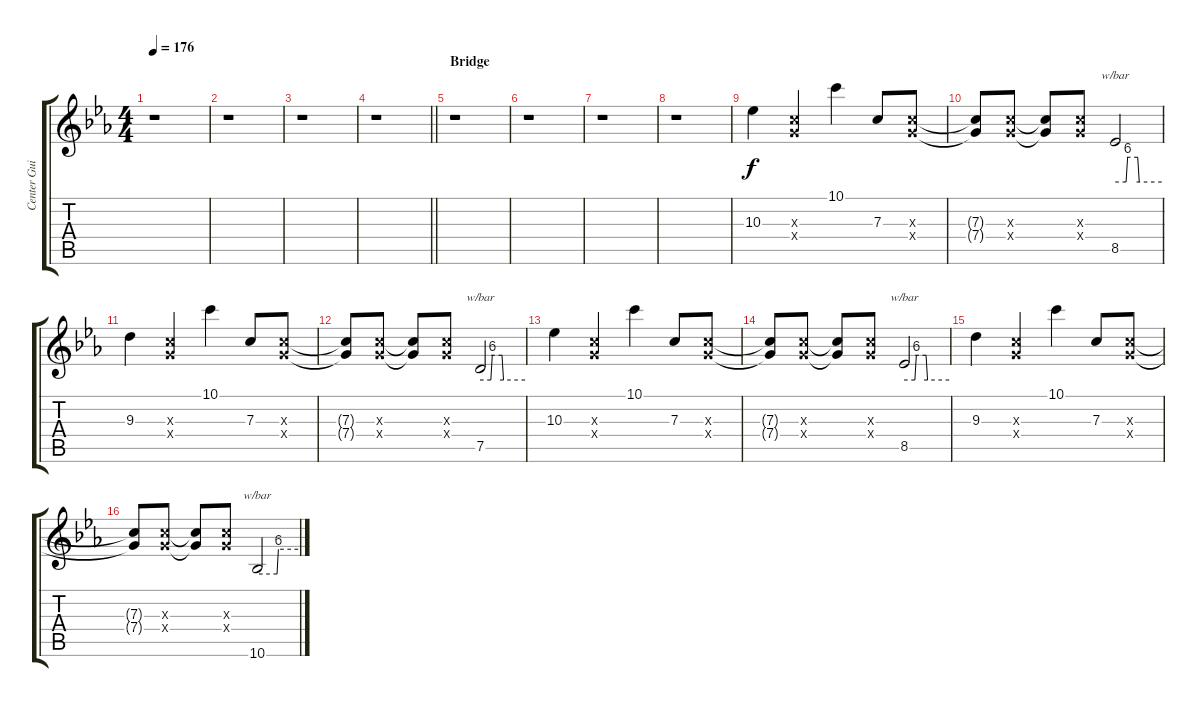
\track ("Center Guitar" "Center Gui") {instrument overdrivenguitar}
\staff {score tabs}
\tuning (D4 A3 F3 C3 G2 C2) {hide}
\ts (4 4)
\tempo 176
\clef g2
\ks eb
r.1{dy f} |
r.1 |
r.1 |
\barLineRight lightlight
r.1 |
\section ("" "Bridge")
r.1 |
r.1 |
r.1 |
r.1 |
10.3.4 (7.3{x} 7.4{x}).4 10.1.4 7.3.8 (7.3{x} 7.4{x}).8 |
(7.3{t} 7.4{t}).8 (7.3{x} 7.4{x}).8 (7.3{t} 7.4{t}).8 (7.3{x} 7.4{x}).8 8.5.2{tbe (custom default 0 0 14 0 16 24 29 24 31 0 60 0)} |
9.3.4 (7.3{x} 7.4{x}).4 10.1.4 7.3.8 (7.3{x} 7.4{x}).8 |
(7.3{t} 7.4{t}).8 (7.3{x} 7.4{x}).8 (7.3{t} 7.4{t}).8 (7.3{x} 7.4{x}).8 7.5.2{tbe (custom default 0 0 14 0 16 24 29 24 31 0 60 0)} |
10.3.4 (7.3{x} 7.4{x}).4 10.1.4 7.3.8 (7.3{x} 7.4{x}).8 |
(7.3{t} 7.4{t}).8 (7.3{x} 7.4{x}).8 (7.3{t} 7.4{t}).8 (7.3{x} 7.4{x}).8 8.5.2{tbe (custom default 0 0 14 0 16 24 29 24 31 0 60 0)} |
9.3.4 (7.3{x} 7.4{x}).4 10.1.4 7.3.8 (7.3{x} 7.4{x}).8 |
(7.3{t} 7.4{t}).8 (7.3{x} 7.4{x}).8 (7.3{t} 7.4{t}).8 (7.3{x} 7.4{x}).8 10.6.2{tbe (custom default 0 0 29 0 31 24 60 24)}
